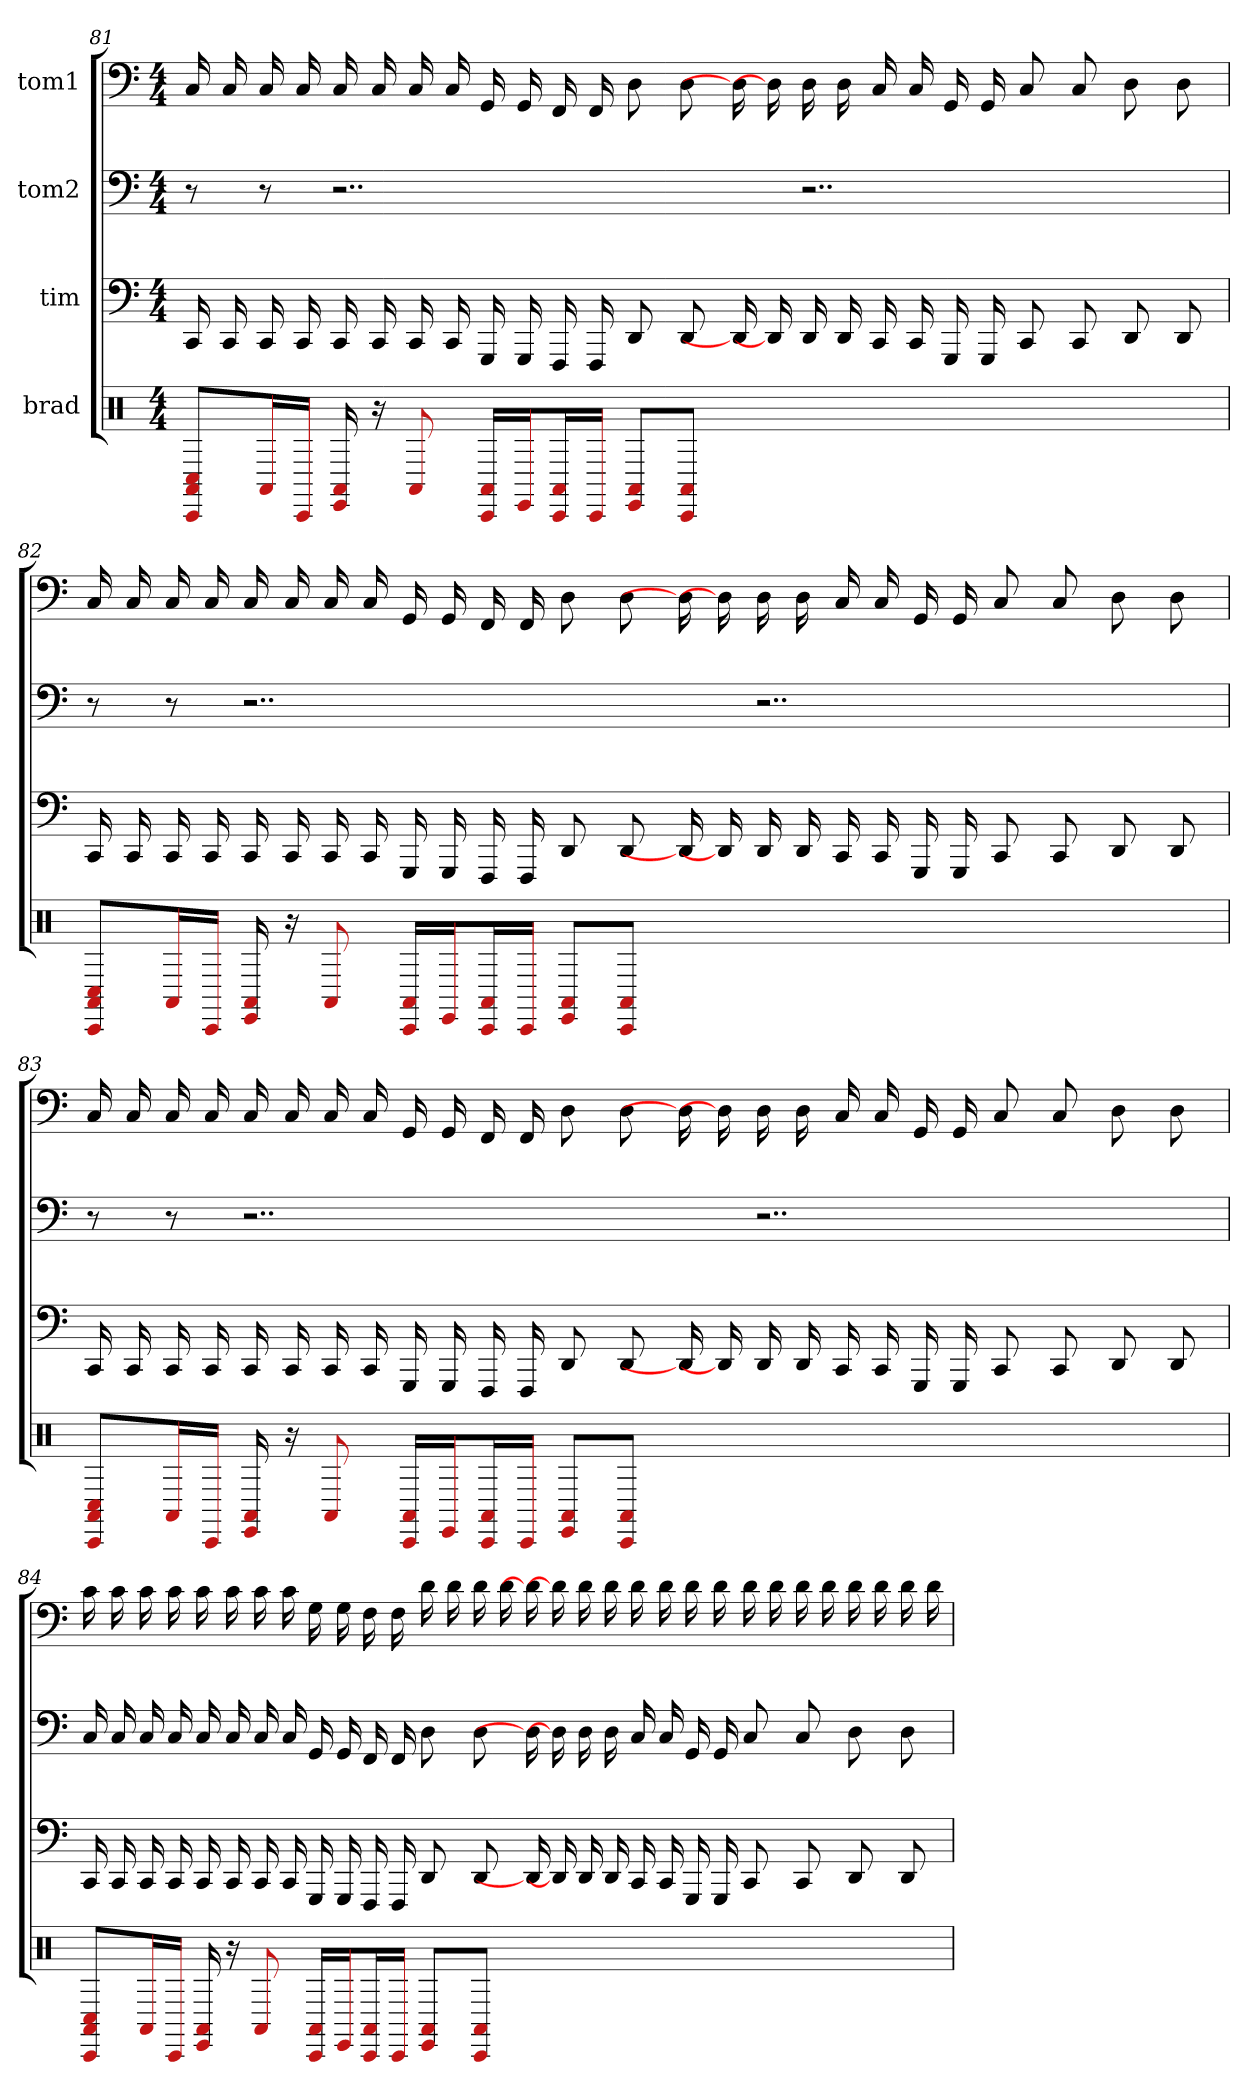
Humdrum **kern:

**kern	**kern	**kern	**kern
*part4	*part3	*part2	*part1
*staff4	*staff3	*staff2	*staff1
*I"brad	*I"tim	*I"tom2	*I"tom1
*clefX	*	*	*
*k[]	*k[]	*k[]	*k[]
*M4/4	*M4/4	*M4/4	*M4/4
=81	=81	=81	=81
8C#/ 8AA#/ 8CC/L	16CC	8r	16C
.	16CC	.	16C
16AA#/L	16CC	8r	16C
16CC/JJ	16CC	.	16C
16AA# 16EE	16CC	2..r	16C
16r	16CC	.	16C
8AA#	16CC	.	16C
.	16CC	.	16C
16AA#/ 16CC/LL	16GGG	.	16GG
16EE/J	16GGG	.	16GG
16AA#/ 16CC/L	16FFF	.	16FF
16CC/JJ	16FFF	.	16FF
8AA#/ 8EE/L	8DD	.	8D
8AA#/ 8CC/J	8DD	.	8D
1ryy	16DD]	.	16D]
.	16DD]	.	16D]
.	16DD	2..r	16D
.	16DD	.	16D
.	16CC	.	16C
.	16CC	.	16C
.	16GGG	.	16GG
.	16GGG	.	16GG
.	8CC	.	8C
.	8CC	.	8C
.	8DD	.	8D
.	8DD	.	8D
=82	=82	=82	=82
8C#/ 8AA#/ 8CC/L	16CC	8r	16C
.	16CC	.	16C
16AA#/L	16CC	8r	16C
16CC/JJ	16CC	.	16C
16AA# 16EE	16CC	2..r	16C
16r	16CC	.	16C
8AA#	16CC	.	16C
.	16CC	.	16C
16AA#/ 16CC/LL	16GGG	.	16GG
16EE/J	16GGG	.	16GG
16AA#/ 16CC/L	16FFF	.	16FF
16CC/JJ	16FFF	.	16FF
8AA#/ 8EE/L	8DD	.	8D
8AA#/ 8CC/J	8DD	.	8D
1ryy	16DD]	.	16D]
.	16DD]	.	16D]
.	16DD	2..r	16D
.	16DD	.	16D
.	16CC	.	16C
.	16CC	.	16C
.	16GGG	.	16GG
.	16GGG	.	16GG
.	8CC	.	8C
.	8CC	.	8C
.	8DD	.	8D
.	8DD	.	8D
=83	=83	=83	=83
8C#/ 8AA#/ 8CC/L	16CC	8r	16C
.	16CC	.	16C
16AA#/L	16CC	8r	16C
16CC/JJ	16CC	.	16C
16AA# 16EE	16CC	2..r	16C
16r	16CC	.	16C
8AA#	16CC	.	16C
.	16CC	.	16C
16AA#/ 16CC/LL	16GGG	.	16GG
16EE/J	16GGG	.	16GG
16AA#/ 16CC/L	16FFF	.	16FF
16CC/JJ	16FFF	.	16FF
8AA#/ 8EE/L	8DD	.	8D
8AA#/ 8CC/J	8DD	.	8D
1ryy	16DD]	.	16D]
.	16DD]	.	16D]
.	16DD	2..r	16D
.	16DD	.	16D
.	16CC	.	16C
.	16CC	.	16C
.	16GGG	.	16GG
.	16GGG	.	16GG
.	8CC	.	8C
.	8CC	.	8C
.	8DD	.	8D
.	8DD	.	8D
=84	=84	=84	=84
8C#/ 8AA#/ 8CC/L	16CC	16C	16c
.	16CC	16C	16c
16AA#/L	16CC	16C	16c
16CC/JJ	16CC	16C	16c
16AA# 16EE	16CC	16C	16c
16r	16CC	16C	16c
8AA#	16CC	16C	16c
.	16CC	16C	16c
16AA#/ 16CC/LL	16GGG	16GG	16G
16EE/J	16GGG	16GG	16G
16AA#/ 16CC/L	16FFF	16FF	16F
16CC/JJ	16FFF	16FF	16F
8AA#/ 8EE/L	8DD	8D	16d
.	.	.	16d
8AA#/ 8CC/J	8DD	8D	16d
.	.	.	16d
1ryy	16DD]	16D]	16d]
.	16DD]	16D]	16d]
.	16DD	16D	16d
.	16DD	16D	16d
.	16CC	16C	16d
.	16CC	16C	16d
.	16GGG	16GG	16d
.	16GGG	16GG	16d
.	8CC	8C	16d
.	.	.	16d
.	8CC	8C	16d
.	.	.	16d
.	8DD	8D	16d
.	.	.	16d
.	8DD	8D	16d
.	.	.	16d
=	=	=	=
*-	*-	*-	*-
